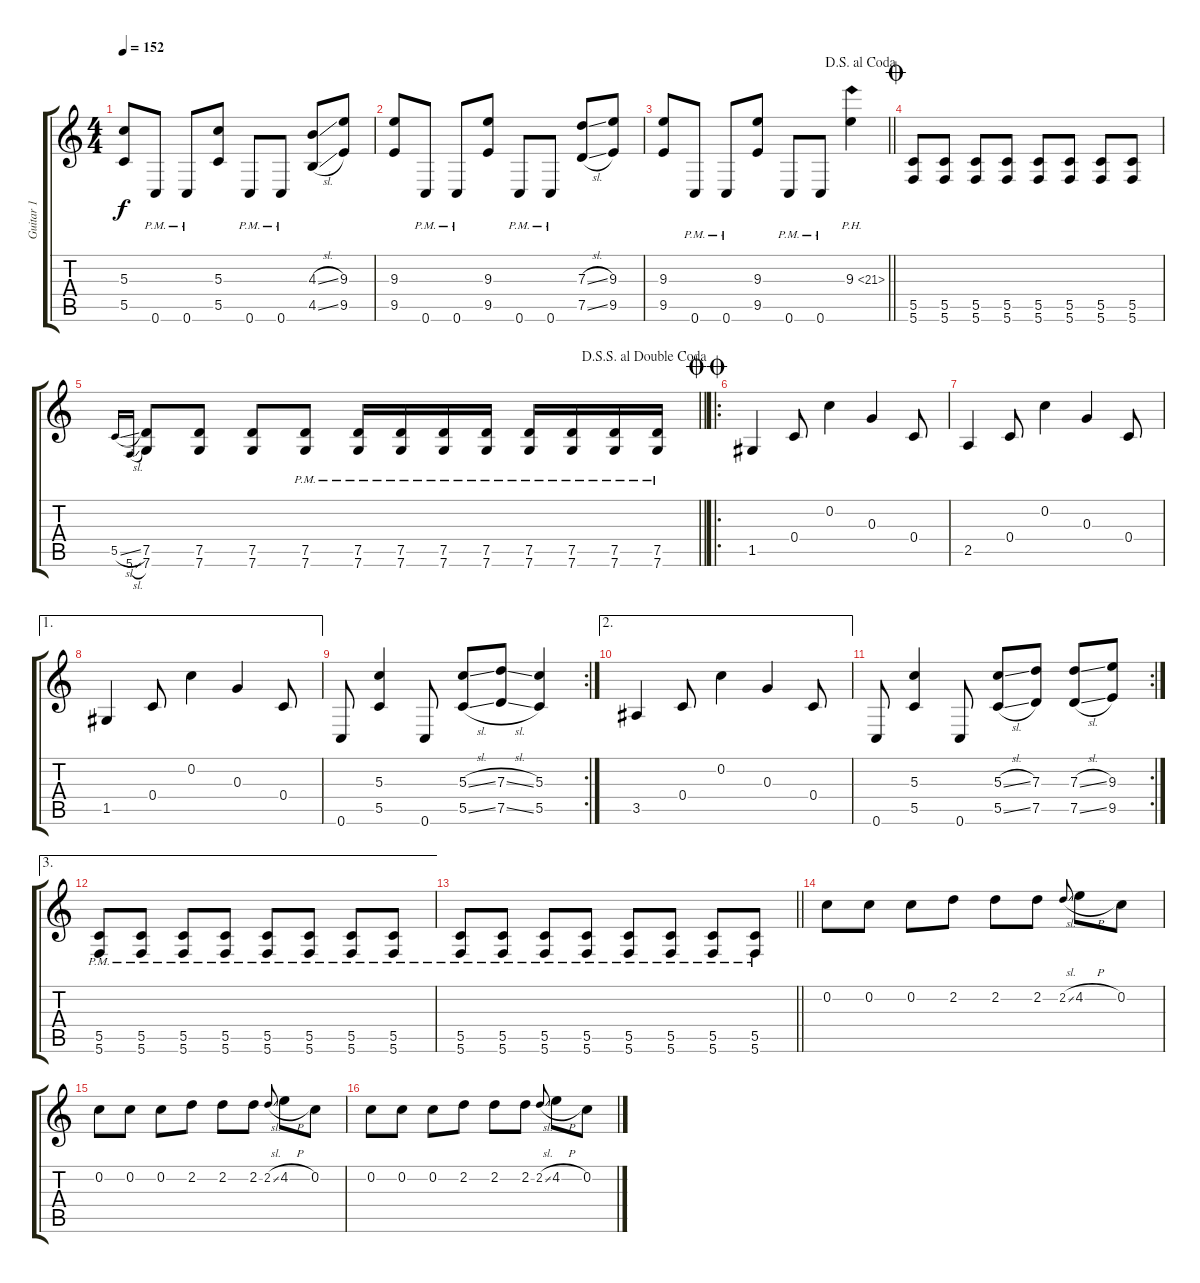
\track ("Guitar 1" "Guitar 1") {instrument overdrivenguitar}
\staff {score tabs}
\tuning (E4 C4 G3 C3 G2 C2) {hide}
\ts (4 4)
\tempo 152
\clef g2
\ks c
(5.3 5.5).8{dy f} 0.6{pm}.8 0.6{pm}.8 (5.3 5.5).8 0.6{pm}.8 0.6{pm}.8 (4.3{sl} 4.5{sl}).8 (9.3 9.5).8 |
(9.3 9.5).8 0.6{pm}.8 0.6{pm}.8 (9.3 9.5).8 0.6{pm}.8 0.6{pm}.8 (7.3{sl} 7.5{sl}).8 (9.3 9.5).8 |
\jump dalsegnoalcoda
\barLineRight lightlight
(9.3 9.5).8 0.6{pm}.8 0.6{pm}.8 (9.3 9.5).8 0.6{pm}.8 0.6{pm}.8 9.3{ph 12}.4 |
\jump coda
(5.5 5.6).8 (5.5 5.6).8 (5.5 5.6).8 (5.5 5.6).8 (5.5 5.6).8 (5.5 5.6).8 (5.5 5.6).8 (5.5 5.6).8 |
\jump dalsegnosegnoaldoublecoda
\barLineRight lightlight
5.5{sl}.16{gr onbeat} 5.6{sl}.16{gr onbeat} (7.5 7.6).8 (7.5 7.6).8 (7.5 7.6).8 (7.5{pm} 7.6{pm}).8 (7.5{pm} 7.6{pm}).16 (7.5{pm} 7.6{pm}).16 (7.5{pm} 7.6{pm}).16 (7.5{pm} 7.6{pm}).16 (7.5{pm} 7.6{pm}).16 (7.5{pm} 7.6{pm}).16 (7.5{pm} 7.6{pm}).16 (7.5{pm} 7.6{pm}).16 |
\ro
\jump doublecoda
1.5.4 0.4.8 0.2.4 0.3.4 0.4.8 |
2.5.4 0.4.8 0.2.4 0.3.4 0.4.8 |
\ae 1
1.5.4 0.4.8 0.2.4 0.3.4 0.4.8 |
\rc 2
0.6.8 (5.3 5.5).4 0.6.8 (5.3{sl} 5.5{sl}).8 (7.3{sl} 7.5{sl}).8 (5.3 5.5).4 |
\ae 2
3.5.4 0.4.8 0.2.4 0.3.4 0.4.8 |
\rc 2
0.6.8 (5.3 5.5).4 0.6.8 (5.3{sl} 5.5{sl}).8 (7.3 7.5).8 (7.3{sl} 7.5{sl}).8 (9.3 9.5).8 |
\ae 3
(5.5{pm} 5.6{pm}).8 (5.5{pm} 5.6{pm}).8 (5.5{pm} 5.6{pm}).8 (5.5{pm} 5.6{pm}).8 (5.5{pm} 5.6{pm}).8 (5.5{pm} 5.6{pm}).8 (5.5{pm} 5.6{pm}).8 (5.5{pm} 5.6{pm}).8 |
\barLineRight lightlight
(5.5{pm} 5.6{pm}).8 (5.5{pm} 5.6{pm}).8 (5.5{pm} 5.6{pm}).8 (5.5{pm} 5.6{pm}).8 (5.5{pm} 5.6{pm}).8 (5.5{pm} 5.6{pm}).8 (5.5{pm} 5.6{pm}).8 (5.5{pm} 5.6{pm}).8 |
0.2.8 0.2.8 0.2.8 2.2.8 2.2.8 2.2.8 2.2{sl}.8{gr onbeat} 4.2{h}.8 0.2.8 |
0.2.8 0.2.8 0.2.8 2.2.8 2.2.8 2.2.8 2.2{sl}.8{gr onbeat} 4.2{h}.8 0.2.8 |
0.2.8 0.2.8 0.2.8 2.2.8 2.2.8 2.2.8 2.2{sl}.8{gr onbeat} 4.2{h}.8 0.2.8
